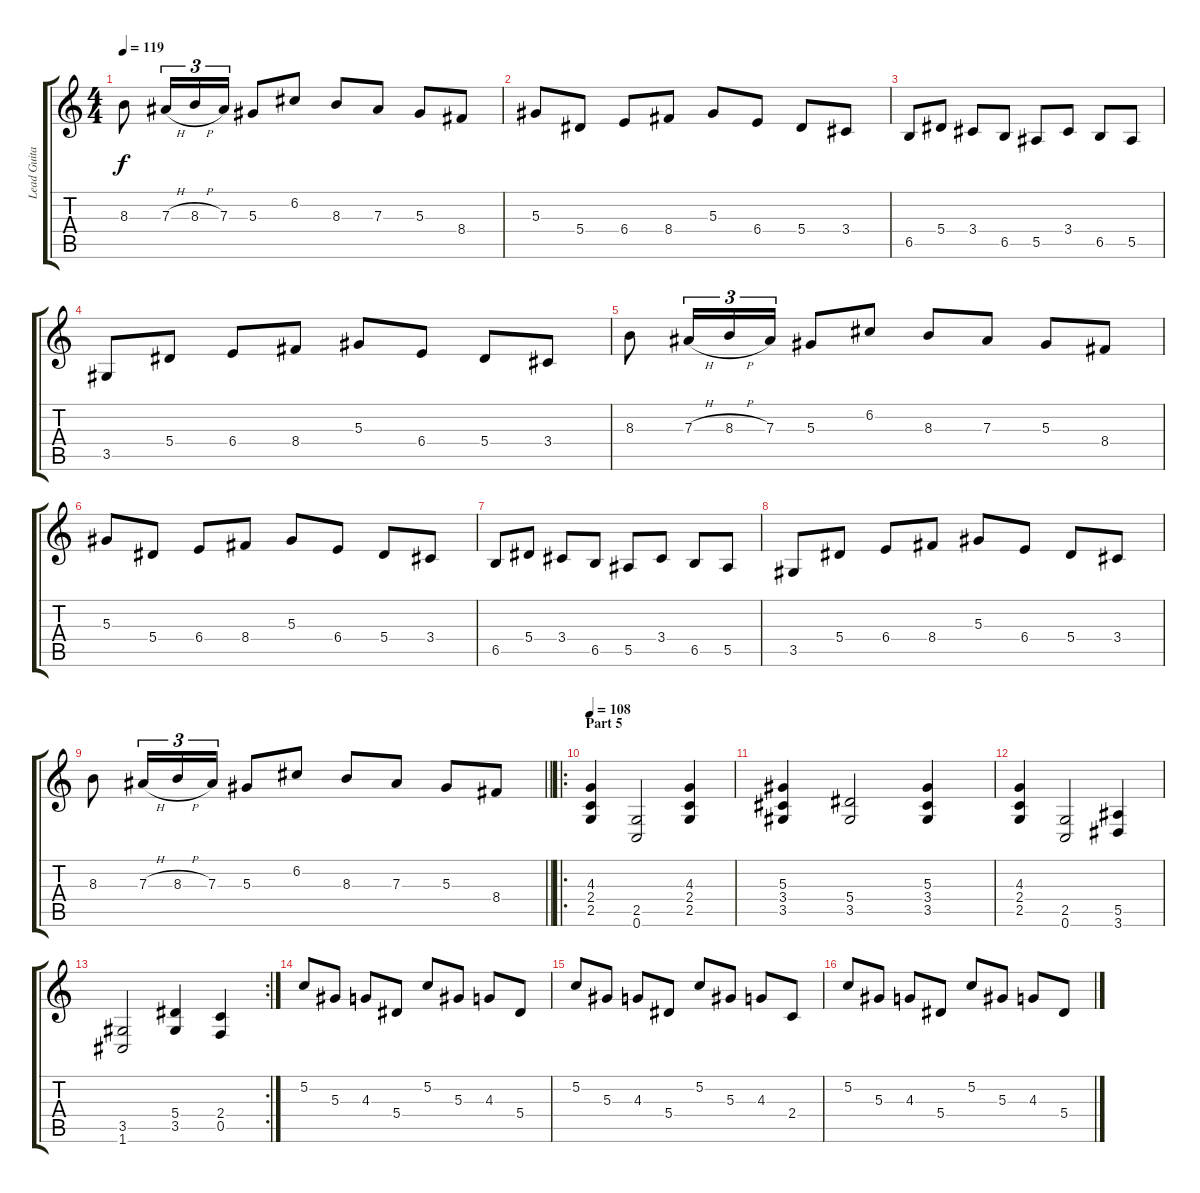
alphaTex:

\track ("Lead Guitar" "Lead Guita") {instrument overdrivenguitar}
\staff {score tabs}
\tuning (C4 G3 Eb3 Bb2 F2 C2) {hide}
\ts (4 4)
\tempo 119
\clef g2
\ks c
8.3.8{dy f} 7.3{h}.16{tu (3 2)} 8.3{h}.16{tu (3 2)} 7.3.16{tu (3 2)} 5.3.8 6.2.8 8.3.8 7.3.8 5.3.8 8.4.8 |
5.3.8 5.4.8 6.4.8 8.4.8 5.3.8 6.4.8 5.4.8 3.4.8 |
6.5.8 5.4.8 3.4.8 6.5.8 5.5.8 3.4.8 6.5.8 5.5.8 |
3.5.8 5.4.8 6.4.8 8.4.8 5.3.8 6.4.8 5.4.8 3.4.8 |
8.3.8 7.3{h}.16{tu (3 2)} 8.3{h}.16{tu (3 2)} 7.3.16{tu (3 2)} 5.3.8 6.2.8 8.3.8 7.3.8 5.3.8 8.4.8 |
5.3.8 5.4.8 6.4.8 8.4.8 5.3.8 6.4.8 5.4.8 3.4.8 |
6.5.8 5.4.8 3.4.8 6.5.8 5.5.8 3.4.8 6.5.8 5.5.8 |
3.5.8 5.4.8 6.4.8 8.4.8 5.3.8 6.4.8 5.4.8 3.4.8 |
\barLineRight lightlight
8.3.8 7.3{h}.16{tu (3 2)} 8.3{h}.16{tu (3 2)} 7.3.16{tu (3 2)} 5.3.8 6.2.8 8.3.8 7.3.8 5.3.8 8.4.8 |
\ro
\section ("" "Part 5")
\tempo 108
(4.3 2.4 2.5).4 (2.5 0.6).2 (4.3 2.4 2.5).4 |
(5.3 3.4 3.5).4 (5.4 3.5).2 (5.3 3.4 3.5).4 |
(4.3 2.4 2.5).4 (2.5 0.6).2 (5.5 3.6).4 |
\rc 2
(3.5 1.6).2 (5.4 3.5).4 (2.4 0.5).4 |
5.2.8 5.3.8 4.3.8 5.4.8 5.2.8 5.3.8 4.3.8 5.4.8 |
5.2.8 5.3.8 4.3.8 5.4.8 5.2.8 5.3.8 4.3.8 2.4.8 |
5.2.8 5.3.8 4.3.8 5.4.8 5.2.8 5.3.8 4.3.8 5.4.8
